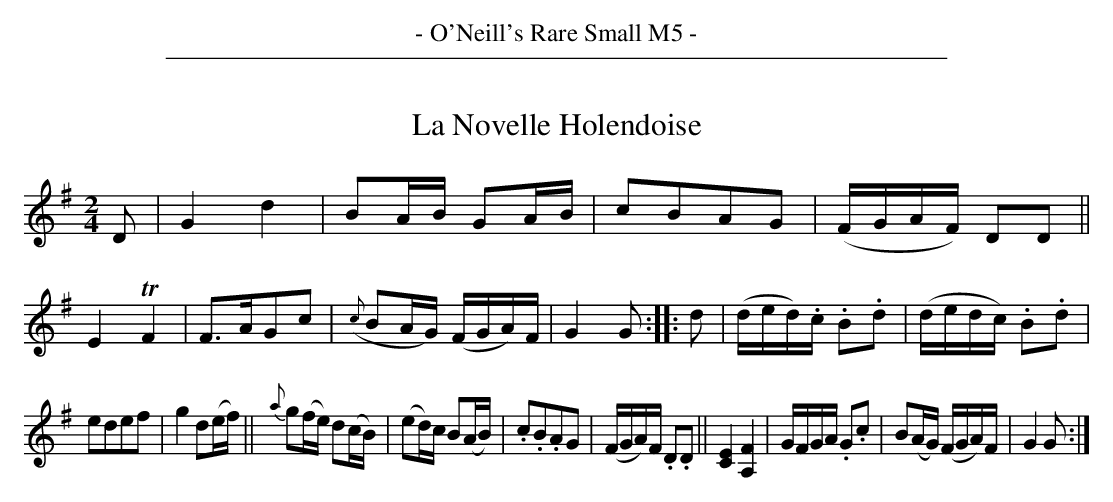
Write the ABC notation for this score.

X:1
T: La Novelle Holendoise
M: 2/4
L: 1/16
K: G
D2 |\
G4 d4 | B2AB G2AB | c2B2A2G2 | (FGAF) D2D2 ||\
E4 TF4 | F3AG2c2 | ({c}B2AG) (FGA)F | G4 G2 ::\
d2 |\
(ded).c .B2.d2 | (dedc) .B2.d2 |
e2d2e2f2 | g4 d2(ef) ||\
{a}g2(fe) d2(cB) | (e2d)c  B2(AB) | .c2.B2.A2G2 | (FGA)F .D2.D2 ||\
[E4C4] [F4A,4] | GFGA .G2.c2 | B2(AG) (FGA)F | G4 G2 :|
